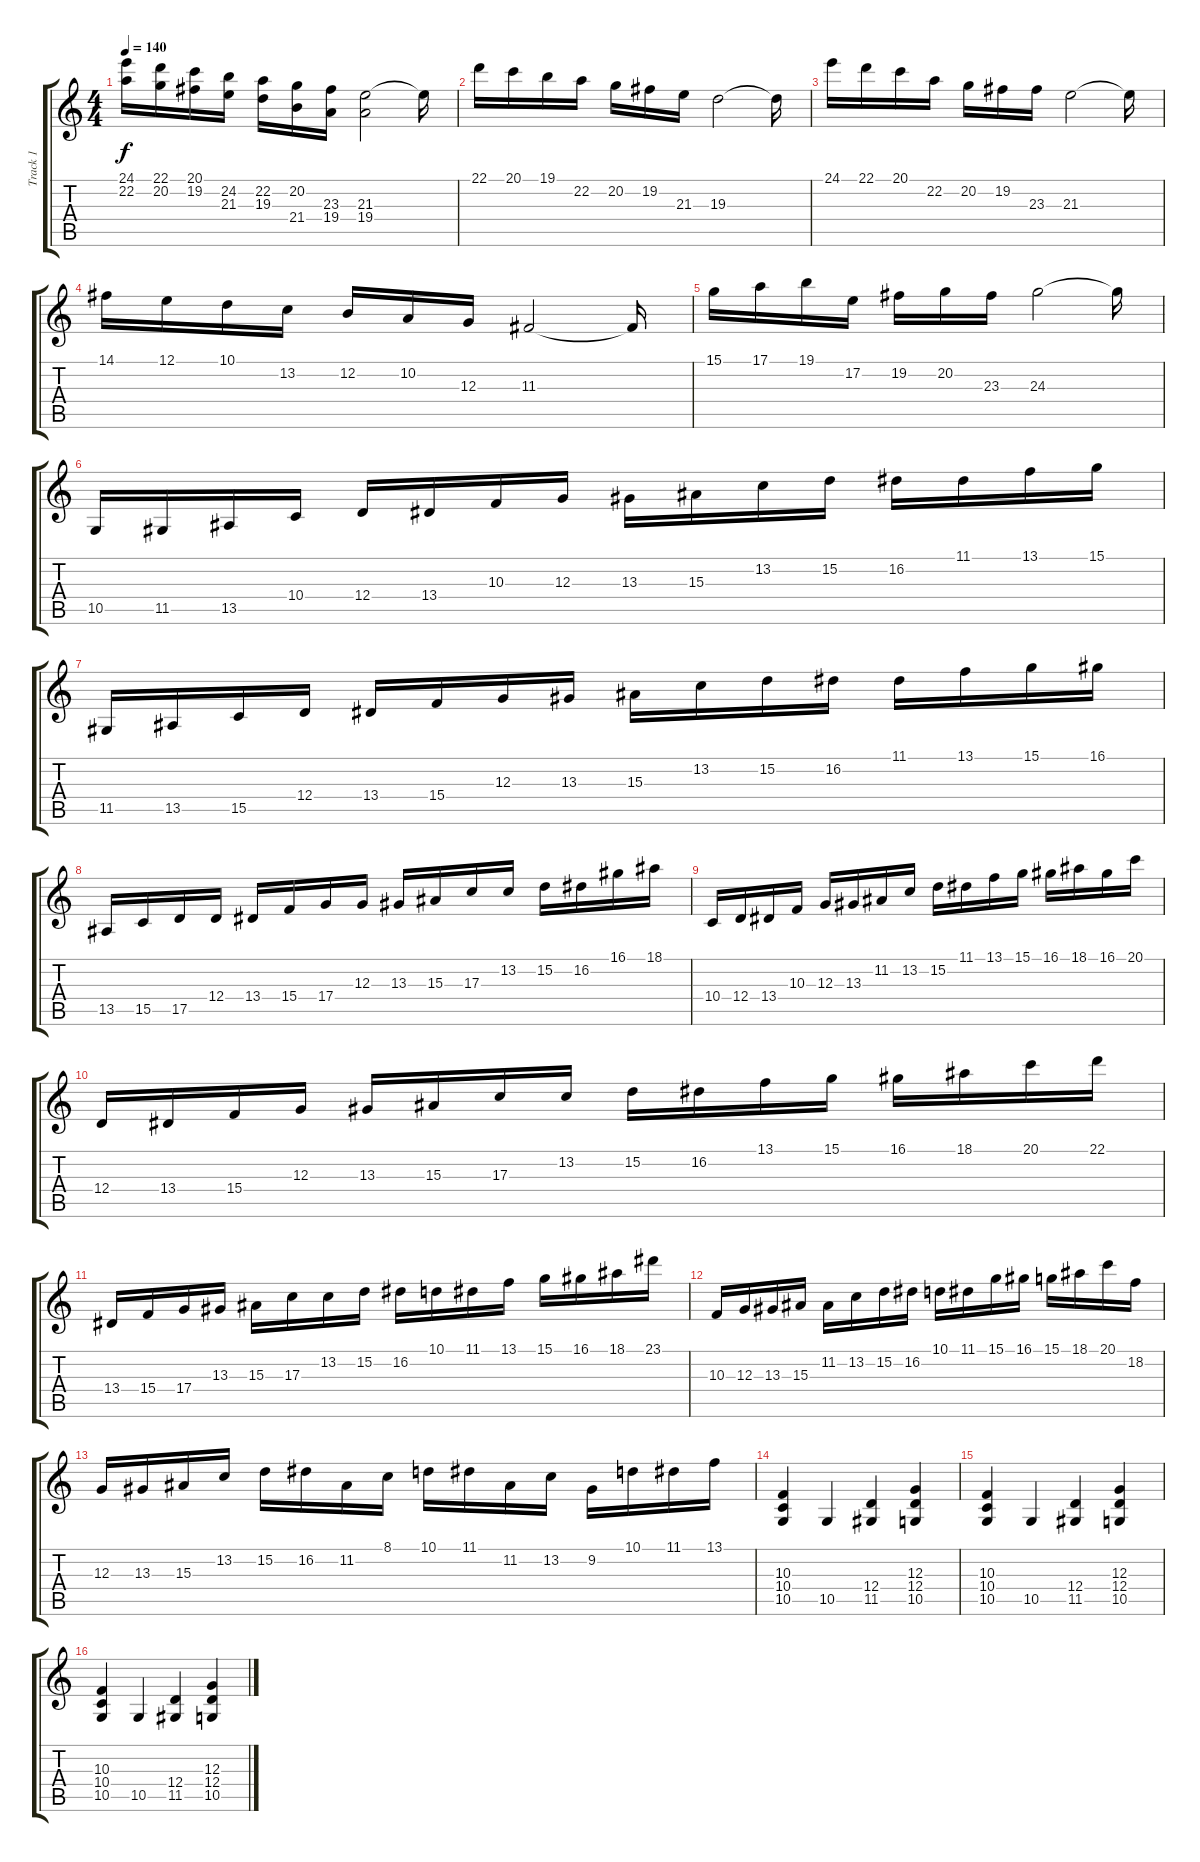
\track ("Track 1" "Track 1") {instrument acousticgrandpiano}
\staff {score tabs}
\tuning (E4 B3 G3 D3 A2 E2) {hide}
\ts (4 4)
\tempo 140
\clef g2
\ks c
(24.1 22.2).16{dy f} (22.1 20.2).16 (20.1 19.2).16 (24.2 21.3).16 (22.2 19.3).16 (20.2 21.4).16 (23.3 19.4).16 (21.3 19.4).2 21.3{t}.16 |
22.1.16 20.1.16 19.1.16 22.2.16 20.2.16 19.2.16 21.3.16 19.3.2 19.3{t}.16 |
24.1.16 22.1.16 20.1.16 22.2.16 20.2.16 19.2.16 23.3.16 21.3.2 21.3{t}.16 |
14.1.16 12.1.16 10.1.16 13.2.16 12.2.16 10.2.16 12.3.16 11.3.2 11.3{t}.16 |
15.1.16 17.1.16 19.1.16 17.2.16 19.2.16 20.2.16 23.3.16 24.3.2 24.3{t}.16 |
10.5.16 11.5.16 13.5.16 10.4.16 12.4.16 13.4.16 10.3.16 12.3.16 13.3.16 15.3.16 13.2.16 15.2.16 16.2.16 11.1.16 13.1.16 15.1.16 |
11.5.16 13.5.16 15.5.16 12.4.16 13.4.16 15.4.16 12.3.16 13.3.16 15.3.16 13.2.16 15.2.16 16.2.16 11.1.16 13.1.16 15.1.16 16.1.16 |
13.5.16 15.5.16 17.5.16 12.4.16 13.4.16 15.4.16 17.4.16 12.3.16 13.3.16 15.3.16 17.3.16 13.2.16 15.2.16 16.2.16 16.1.16 18.1.16 |
10.4.16 12.4.16 13.4.16 10.3.16 12.3.16 13.3.16 11.2.16 13.2.16 15.2.16 11.1.16 13.1.16 15.1.16 16.1.16 18.1.16 16.1.16 20.1.16 |
12.4.16 13.4.16 15.4.16 12.3.16 13.3.16 15.3.16 17.3.16 13.2.16 15.2.16 16.2.16 13.1.16 15.1.16 16.1.16 18.1.16 20.1.16 22.1.16 |
13.4.16 15.4.16 17.4.16 13.3.16 15.3.16 17.3.16 13.2.16 15.2.16 16.2.16 10.1.16 11.1.16 13.1.16 15.1.16 16.1.16 18.1.16 23.1.16 |
10.3.16 12.3.16 13.3.16 15.3.16 11.2.16 13.2.16 15.2.16 16.2.16 10.1.16 11.1.16 15.1.16 16.1.16 15.1.16 18.1.16 20.1.16 18.2.16 |
12.3.16 13.3.16 15.3.16 13.2.16 15.2.16 16.2.16 11.2.16 8.1.16 10.1.16 11.1.16 11.2.16 13.2.16 9.2.16 10.1.16 11.1.16 13.1.16 |
(10.3 10.4 10.5).4 10.5.4 (12.4 11.5).4 (12.3 12.4 10.5).4 |
(10.3 10.4 10.5).4 10.5.4 (12.4 11.5).4 (12.3 12.4 10.5).4 |
(10.3 10.4 10.5).4 10.5.4 (12.4 11.5).4 (12.3 12.4 10.5).4
